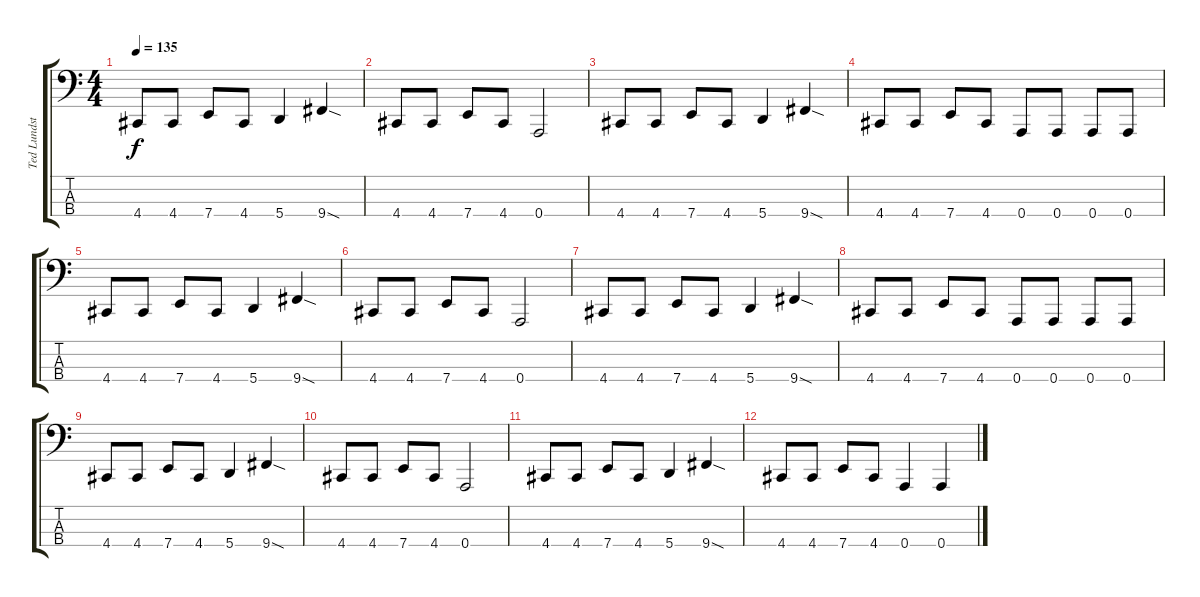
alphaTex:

\track ("Ted Lundstrem" "Ted Lundst") {instrument electricbasspick}
\staff {score tabs}
\tuning (D2 A1 E1 A0) {hide}
\ts (4 4)
\tempo 135
\clef f4
\ks c
4.4.8{dy f} 4.4.8 7.4.8 4.4.8 5.4.4 9.4{sod}.4 |
4.4.8 4.4.8 7.4.8 4.4.8 0.4.2 |
4.4.8 4.4.8 7.4.8 4.4.8 5.4.4 9.4{sod}.4 |
4.4.8 4.4.8 7.4.8 4.4.8 0.4.8 0.4.8 0.4.8 0.4.8 |
4.4.8 4.4.8 7.4.8 4.4.8 5.4.4 9.4{sod}.4 |
4.4.8 4.4.8 7.4.8 4.4.8 0.4.2 |
4.4.8 4.4.8 7.4.8 4.4.8 5.4.4 9.4{sod}.4 |
4.4.8 4.4.8 7.4.8 4.4.8 0.4.8 0.4.8 0.4.8 0.4.8 |
4.4.8 4.4.8 7.4.8 4.4.8 5.4.4 9.4{sod}.4 |
4.4.8 4.4.8 7.4.8 4.4.8 0.4.2 |
4.4.8 4.4.8 7.4.8 4.4.8 5.4.4 9.4{sod}.4 |
4.4.8 4.4.8 7.4.8 4.4.8 0.4.4 0.4.4
